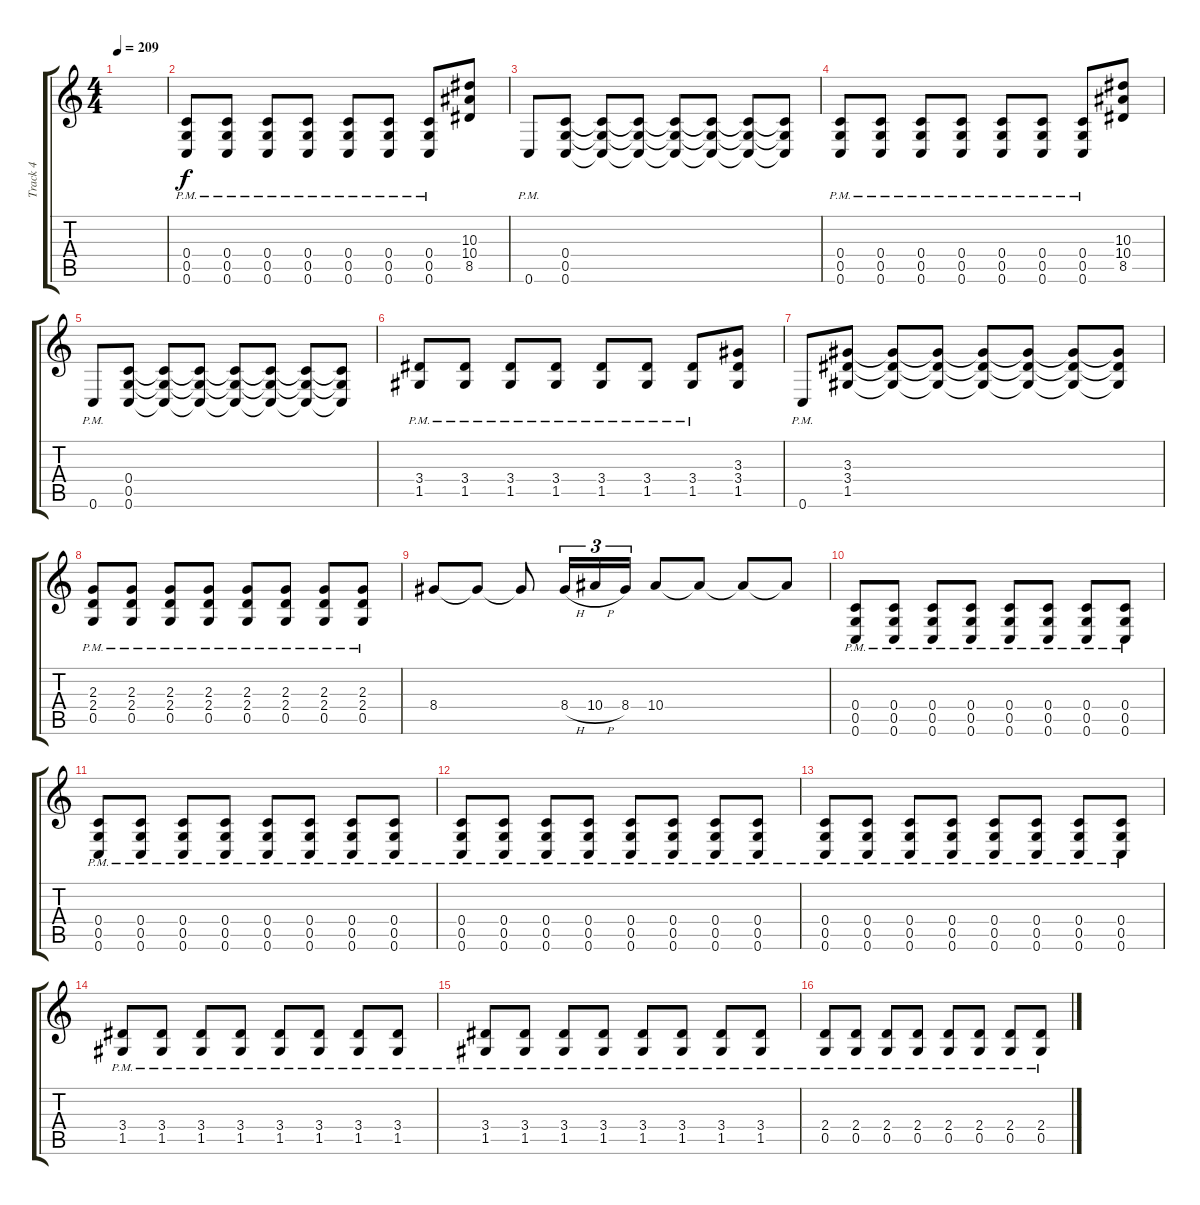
\track ("Track 4" "Track 4") {instrument distortionguitar}
\staff {score tabs}
\tuning (D4 A3 F3 C3 G2 C2) {hide}
\ts (4 4)
\tempo 209
\clef g2
\ks c
|
(0.4{pm} 0.5{pm} 0.6{pm}).8{volume 12} (0.4{pm} 0.5{pm} 0.6{pm}).8 (0.4{pm} 0.5{pm} 0.6{pm}).8 (0.4{pm} 0.5{pm} 0.6{pm}).8 (0.4{pm} 0.5{pm} 0.6{pm}).8 (0.4{pm} 0.5{pm} 0.6{pm}).8 (0.4{pm} 0.5{pm} 0.6{pm}).8 (10.3 10.4 8.5).8 |
0.6{pm}.8 (0.4 0.5 0.6).8 (0.4{t} 0.5{t} 0.6{t}).8 (0.4{t} 0.5{t} 0.6{t}).8 (0.4{t} 0.5{t} 0.6{t}).8 (0.4{t} 0.5{t} 0.6{t}).8 (0.4{t} 0.5{t} 0.6{t}).8 (0.4{t} 0.5{t} 0.6{t}).8 |
(0.4{pm} 0.5{pm} 0.6{pm}).8 (0.4{pm} 0.5{pm} 0.6{pm}).8 (0.4{pm} 0.5{pm} 0.6{pm}).8 (0.4{pm} 0.5{pm} 0.6{pm}).8 (0.4{pm} 0.5{pm} 0.6{pm}).8 (0.4{pm} 0.5{pm} 0.6{pm}).8 (0.4{pm} 0.5{pm} 0.6{pm}).8 (10.3 10.4 8.5).8 |
0.6{pm}.8 (0.4 0.5 0.6).8 (0.4{t} 0.5{t} 0.6{t}).8 (0.4{t} 0.5{t} 0.6{t}).8 (0.4{t} 0.5{t} 0.6{t}).8 (0.4{t} 0.5{t} 0.6{t}).8 (0.4{t} 0.5{t} 0.6{t}).8 (0.4{t} 0.5{t} 0.6{t}).8 |
(3.4{pm} 1.5{pm}).8 (3.4{pm} 1.5{pm}).8 (3.4{pm} 1.5{pm}).8 (3.4{pm} 1.5{pm}).8 (3.4{pm} 1.5{pm}).8 (3.4{pm} 1.5{pm}).8 (3.4{pm} 1.5{pm}).8 (3.3 3.4 1.5).8 |
0.6{pm}.8 (3.3 3.4 1.5).8 (3.3{t} 3.4{t} 1.5{t}).8 (3.3{t} 3.4{t} 1.5{t}).8 (3.3{t} 3.4{t} 1.5{t}).8 (3.3{t} 3.4{t} 1.5{t}).8 (3.3{t} 3.4{t} 1.5{t}).8 (3.3{t} 3.4{t} 1.5{t}).8 |
(2.3{pm} 2.4{pm} 0.5{pm}).8 (2.3{pm} 2.4{pm} 0.5{pm}).8 (2.3{pm} 2.4{pm} 0.5{pm}).8 (2.3{pm} 2.4{pm} 0.5{pm}).8 (2.3{pm} 2.4{pm} 0.5{pm}).8 (2.3{pm} 2.4{pm} 0.5{pm}).8 (2.3{pm} 2.4{pm} 0.5{pm}).8 (2.3{pm} 2.4{pm} 0.5{pm}).8 |
8.4.8 8.4{t}.8 8.4{t}.8 8.4{h}.16{tu (3 2)} 10.4{h}.16{tu (3 2)} 8.4.16{tu (3 2)} 10.4.8 10.4{t}.8 10.4{t}.8 10.4{t}.8 |
(0.4{pm} 0.5{pm} 0.6{pm}).8 (0.4{pm} 0.5{pm} 0.6{pm}).8 (0.4{pm} 0.5{pm} 0.6{pm}).8 (0.4{pm} 0.5{pm} 0.6{pm}).8 (0.4{pm} 0.5{pm} 0.6{pm}).8 (0.4{pm} 0.5{pm} 0.6{pm}).8 (0.4{pm} 0.5{pm} 0.6{pm}).8 (0.4{pm} 0.5{pm} 0.6{pm}).8 |
(0.4{pm} 0.5{pm} 0.6{pm}).8 (0.4{pm} 0.5{pm} 0.6{pm}).8 (0.4{pm} 0.5{pm} 0.6{pm}).8 (0.4{pm} 0.5{pm} 0.6{pm}).8 (0.4{pm} 0.5{pm} 0.6{pm}).8 (0.4{pm} 0.5{pm} 0.6{pm}).8 (0.4{pm} 0.5{pm} 0.6{pm}).8 (0.4{pm} 0.5{pm} 0.6{pm}).8 |
(0.4{pm} 0.5{pm} 0.6{pm}).8 (0.4{pm} 0.5{pm} 0.6{pm}).8 (0.4{pm} 0.5{pm} 0.6{pm}).8 (0.4{pm} 0.5{pm} 0.6{pm}).8 (0.4{pm} 0.5{pm} 0.6{pm}).8 (0.4{pm} 0.5{pm} 0.6{pm}).8 (0.4{pm} 0.5{pm} 0.6{pm}).8 (0.4{pm} 0.5{pm} 0.6{pm}).8 |
(0.4{pm} 0.5{pm} 0.6{pm}).8 (0.4{pm} 0.5{pm} 0.6{pm}).8 (0.4{pm} 0.5{pm} 0.6{pm}).8 (0.4{pm} 0.5{pm} 0.6{pm}).8 (0.4{pm} 0.5{pm} 0.6{pm}).8 (0.4{pm} 0.5{pm} 0.6{pm}).8 (0.4{pm} 0.5{pm} 0.6{pm}).8 (0.4{pm} 0.5{pm} 0.6{pm}).8 |
(3.4{pm} 1.5{pm}).8 (3.4{pm} 1.5{pm}).8 (3.4{pm} 1.5{pm}).8 (3.4{pm} 1.5{pm}).8 (3.4{pm} 1.5{pm}).8 (3.4{pm} 1.5{pm}).8 (3.4{pm} 1.5{pm}).8 (3.4{pm} 1.5{pm}).8 |
(3.4{pm} 1.5{pm}).8 (3.4{pm} 1.5{pm}).8 (3.4{pm} 1.5{pm}).8 (3.4{pm} 1.5{pm}).8 (3.4{pm} 1.5{pm}).8 (3.4{pm} 1.5{pm}).8 (3.4{pm} 1.5{pm}).8 (3.4{pm} 1.5{pm}).8 |
(2.4{pm} 0.5{pm}).8 (2.4{pm} 0.5{pm}).8 (2.4{pm} 0.5{pm}).8 (2.4{pm} 0.5{pm}).8 (2.4{pm} 0.5{pm}).8 (2.4{pm} 0.5{pm}).8 (2.4{pm} 0.5{pm}).8 (2.4{pm} 0.5{pm}).8
